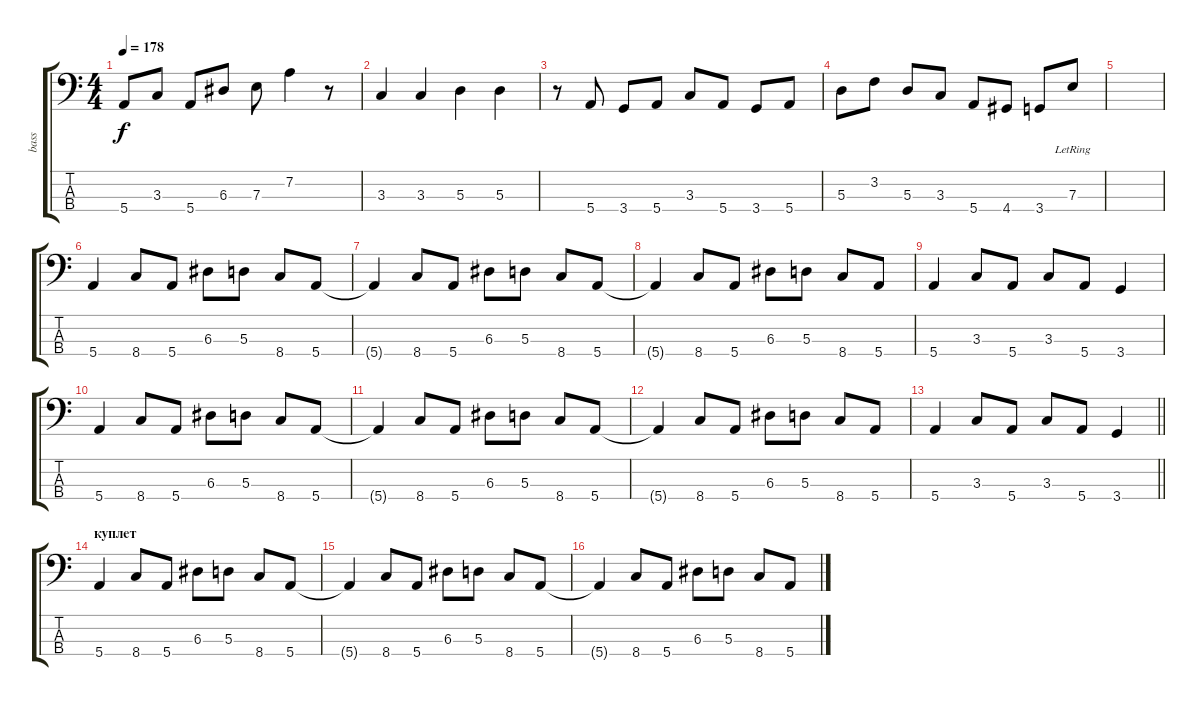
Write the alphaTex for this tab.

\track ("bass" "bass") {instrument electricbassfinger}
\staff {score tabs}
\tuning (G2 D2 A1 E1) {hide}
\ts (4 4)
\tempo 178
\clef f4
\ks c
5.4.8{dy f} 3.3.8 5.4.8 6.3.8 7.3.8 7.2.4 r.8 |
3.3.4 3.3.4 5.3.4 5.3.4 |
r.8 5.4.8 3.4.8 5.4.8 3.3.8 5.4.8 3.4.8 5.4.8 |
5.3.8 3.2.8 5.3.8 3.3.8 5.4.8 4.4.8 3.4.8 7.3{lr}.8 |
|
5.4.4 8.4.8 5.4.8 6.3.8 5.3.8 8.4.8 5.4.8 |
5.4{t}.4 8.4.8 5.4.8 6.3.8 5.3.8 8.4.8 5.4.8 |
5.4{t}.4 8.4.8 5.4.8 6.3.8 5.3.8 8.4.8 5.4.8 |
5.4.4 3.3.8 5.4.8 3.3.8 5.4.8 3.4.4 |
5.4.4 8.4.8 5.4.8 6.3.8 5.3.8 8.4.8 5.4.8 |
5.4{t}.4 8.4.8 5.4.8 6.3.8 5.3.8 8.4.8 5.4.8 |
5.4{t}.4 8.4.8 5.4.8 6.3.8 5.3.8 8.4.8 5.4.8 |
\barLineRight lightlight
5.4.4 3.3.8 5.4.8 3.3.8 5.4.8 3.4.4 |
\section ("" "куплет")
5.4.4 8.4.8 5.4.8 6.3.8 5.3.8 8.4.8 5.4.8 |
5.4{t}.4 8.4.8 5.4.8 6.3.8 5.3.8 8.4.8 5.4.8 |
5.4{t}.4 8.4.8 5.4.8 6.3.8 5.3.8 8.4.8 5.4.8
